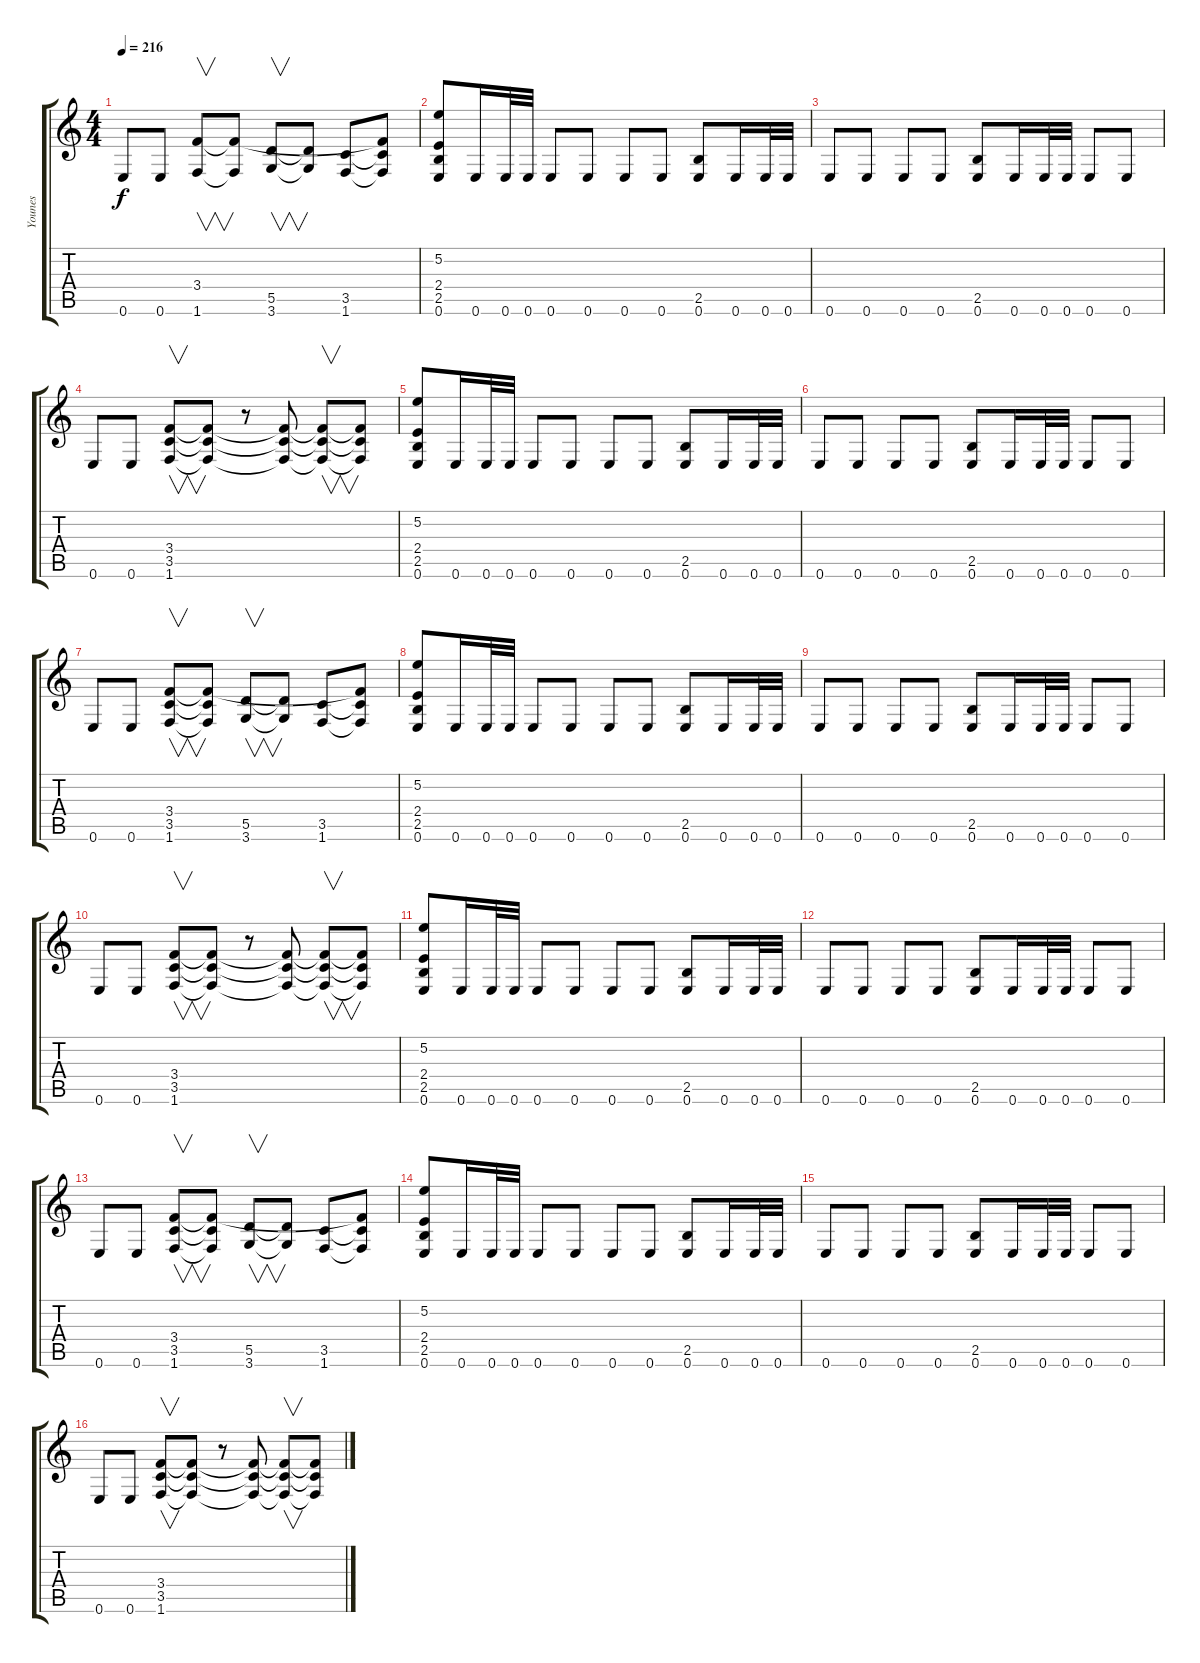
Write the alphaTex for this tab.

\track ("Younes" "Younes") {instrument distortionguitar}
\staff {score tabs}
\tuning (E4 B3 G3 D3 A2 E2) {hide}
\ts (4 4)
\tempo 216
\clef g2
\ks c
0.6.8{dy f} 0.6.8 (3.4 1.6).8{v} (3.4{t} 1.6{t}).8 (5.5 3.6).8{v} (5.5{t} 3.6{t}).8 (3.5 1.6).8 (3.4{t} 3.5{t} 1.6{t}).8 |
(5.2 2.4 2.5 0.6).8 0.6.16 0.6.32 0.6.32 0.6.8 0.6.8 0.6.8 0.6.8 (2.5 0.6).8 0.6.16 0.6.32 0.6.32 |
0.6.8 0.6.8 0.6.8 0.6.8 (2.5 0.6).8 0.6.16 0.6.32 0.6.32 0.6.8 0.6.8 |
0.6.8 0.6.8 (3.4 3.5 1.6).8{v} (3.4{t} 3.5{t} 1.6{t}).8 r.8 (3.4{t} 3.5{t} 1.6{t}).8 (3.4{t} 3.5{t} 1.6{t}).8{v} (3.4{t} 3.5{t} 1.6{t}).8 |
(5.2 2.4 2.5 0.6).8 0.6.16 0.6.32 0.6.32 0.6.8 0.6.8 0.6.8 0.6.8 (2.5 0.6).8 0.6.16 0.6.32 0.6.32 |
0.6.8 0.6.8 0.6.8 0.6.8 (2.5 0.6).8 0.6.16 0.6.32 0.6.32 0.6.8 0.6.8 |
0.6.8 0.6.8 (3.4 3.5 1.6).8{v} (3.4{t} 3.5{t} 1.6{t}).8 (5.5 3.6).8{v} (5.5{t} 3.6{t}).8 (3.5 1.6).8 (3.4{t} 3.5{t} 1.6{t}).8 |
(5.2 2.4 2.5 0.6).8 0.6.16 0.6.32 0.6.32 0.6.8 0.6.8 0.6.8 0.6.8 (2.5 0.6).8 0.6.16 0.6.32 0.6.32 |
0.6.8 0.6.8 0.6.8 0.6.8 (2.5 0.6).8 0.6.16 0.6.32 0.6.32 0.6.8 0.6.8 |
0.6.8 0.6.8 (3.4 3.5 1.6).8{v} (3.4{t} 3.5{t} 1.6{t}).8 r.8 (3.4{t} 3.5{t} 1.6{t}).8 (3.4{t} 3.5{t} 1.6{t}).8{v} (3.4{t} 3.5{t} 1.6{t}).8 |
(5.2 2.4 2.5 0.6).8 0.6.16 0.6.32 0.6.32 0.6.8 0.6.8 0.6.8 0.6.8 (2.5 0.6).8 0.6.16 0.6.32 0.6.32 |
0.6.8 0.6.8 0.6.8 0.6.8 (2.5 0.6).8 0.6.16 0.6.32 0.6.32 0.6.8 0.6.8 |
0.6.8 0.6.8 (3.4 3.5 1.6).8{v} (3.4{t} 3.5{t} 1.6{t}).8 (5.5 3.6).8{v} (5.5{t} 3.6{t}).8 (3.5 1.6).8 (3.4{t} 3.5{t} 1.6{t}).8 |
(5.2 2.4 2.5 0.6).8 0.6.16 0.6.32 0.6.32 0.6.8 0.6.8 0.6.8 0.6.8 (2.5 0.6).8 0.6.16 0.6.32 0.6.32 |
0.6.8 0.6.8 0.6.8 0.6.8 (2.5 0.6).8 0.6.16 0.6.32 0.6.32 0.6.8 0.6.8 |
0.6.8 0.6.8 (3.4 3.5 1.6).8{v} (3.4{t} 3.5{t} 1.6{t}).8 r.8 (3.4{t} 3.5{t} 1.6{t}).8 (3.4{t} 3.5{t} 1.6{t}).8{v} (3.4{t} 3.5{t} 1.6{t}).8
